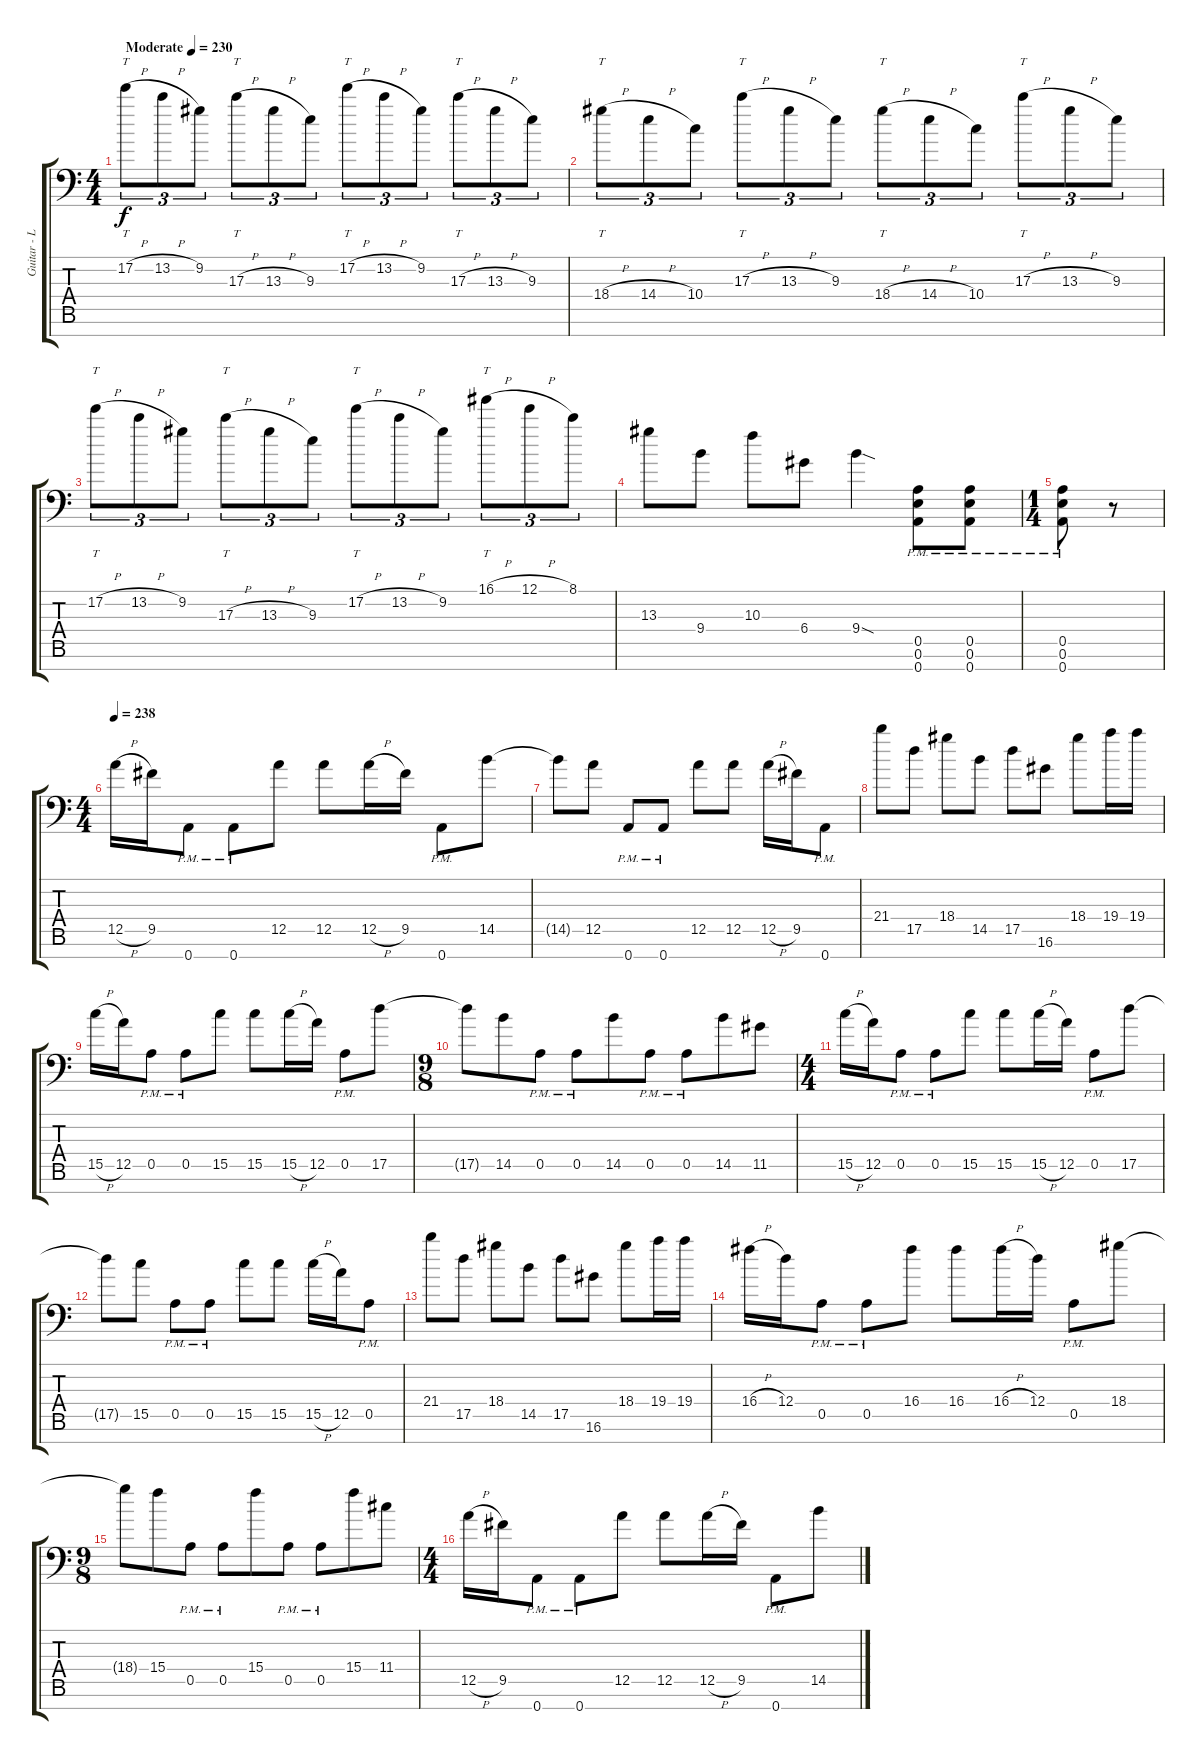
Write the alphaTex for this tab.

\track ("Guitar - Left channel" "Guitar - L") {instrument distortionguitar}
\staff {score tabs}
\tuning (E4 B3 G3 D3 A2 E2 A1) {hide}
\ts (4 4)
\tempo (230 "Moderate")
\clef f4
\ks c
17.2{h}.8{tt tu (3 2) dy f instrument distortionguitar} 13.2{h}.8{tu (3 2)} 9.2.8{tu (3 2)} 17.3{h}.8{tt tu (3 2)} 13.3{h}.8{tu (3 2)} 9.3.8{tu (3 2)} 17.2{h}.8{tt tu (3 2)} 13.2{h}.8{tu (3 2)} 9.2.8{tu (3 2)} 17.3{h}.8{tt tu (3 2)} 13.3{h}.8{tu (3 2)} 9.3.8{tu (3 2)} |
18.4{h}.8{tt tu (3 2)} 14.4{h}.8{tu (3 2)} 10.4.8{tu (3 2)} 17.3{h}.8{tt tu (3 2)} 13.3{h}.8{tu (3 2)} 9.3.8{tu (3 2)} 18.4{h}.8{tt tu (3 2)} 14.4{h}.8{tu (3 2)} 10.4.8{tu (3 2)} 17.3{h}.8{tt tu (3 2)} 13.3{h}.8{tu (3 2)} 9.3.8{tu (3 2)} |
17.2{h}.8{tt tu (3 2)} 13.2{h}.8{tu (3 2)} 9.2.8{tu (3 2)} 17.3{h}.8{tt tu (3 2)} 13.3{h}.8{tu (3 2)} 9.3.8{tu (3 2)} 17.2{h}.8{tt tu (3 2)} 13.2{h}.8{tu (3 2)} 9.2.8{tu (3 2)} 16.1{h}.8{tt tu (3 2)} 12.1{h}.8{tu (3 2)} 8.1.8{tu (3 2)} |
13.3.8 9.4.8 10.3.8 6.4.8 9.4{sod}.4 (0.5{pm} 0.6{pm} 0.7{pm}).8 (0.5{pm} 0.6{pm} 0.7{pm}).8 |
\ts (1 4)
(0.5{pm} 0.6{pm} 0.7{pm}).8 r.8 |
\ts (4 4)
\tempo 238
12.5{h}.16 9.5.16 0.7{pm}.8 0.7{pm}.8 12.5.8 12.5.8 12.5{h}.16 9.5.16 0.7{pm}.8 14.5.8 |
14.5{t}.8 12.5.8 0.7{pm}.8 0.7{pm}.8 12.5.8 12.5.8 12.5{h}.16 9.5.16 0.7{pm}.8 |
21.4.8 17.5.8 18.4.8 14.5.8 17.5.8 16.6.8 18.4.8 19.4.16 19.4.16 |
15.5{h}.16 12.5.16 0.5{pm}.8 0.5{pm}.8 15.5.8 15.5.8 15.5{h}.16 12.5.16 0.5{pm}.8 17.5.8 |
\ts (9 8)
17.5{t}.8 14.5.8 0.5{pm}.8 0.5{pm}.8 14.5.8 0.5{pm}.8 0.5{pm}.8 14.5.8 11.5.8 |
\ts (4 4)
15.5{h}.16 12.5.16 0.5{pm}.8 0.5{pm}.8 15.5.8 15.5.8 15.5{h}.16 12.5.16 0.5{pm}.8 17.5.8 |
17.5{t}.8 15.5.8 0.5{pm}.8 0.5{pm}.8 15.5.8 15.5.8 15.5{h}.16 12.5.16 0.5{pm}.8 |
21.4.8 17.5.8 18.4.8 14.5.8 17.5.8 16.6.8 18.4.8 19.4.16 19.4.16 |
16.4{h}.16 12.4.16 0.5{pm}.8 0.5{pm}.8 16.4.8 16.4.8 16.4{h}.16 12.4.16 0.5{pm}.8 18.4.8 |
\ts (9 8)
18.4{t}.8 15.4.8 0.5{pm}.8 0.5{pm}.8 15.4.8 0.5{pm}.8 0.5{pm}.8 15.4.8 11.4.8 |
\ts (4 4)
12.5{h}.16 9.5.16 0.7{pm}.8 0.7{pm}.8 12.5.8 12.5.8 12.5{h}.16 9.5.16 0.7{pm}.8 14.5.8
